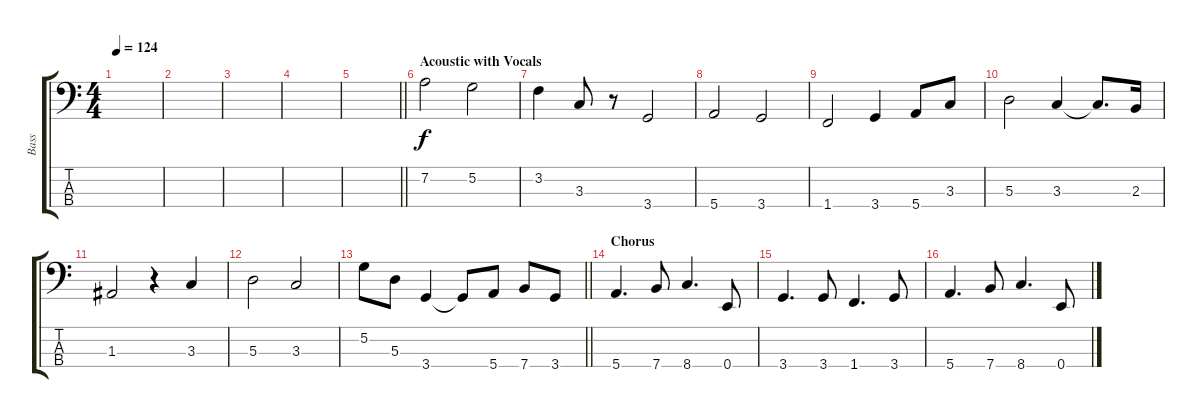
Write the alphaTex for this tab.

\track ("Bass" "Bass") {instrument electricbassfinger}
\staff {score tabs}
\tuning (G2 D2 A1 E1) {hide}
\ts (4 4)
\tempo 124
\clef f4
\ks c
|
|
|
|
\barLineRight lightlight
|
\section ("" "Acoustic with Vocals")
7.2.2 5.2.2 |
3.2.4 3.3.8 r.8 3.4.2 |
5.4.2 3.4.2 |
1.4.2 3.4.4 5.4.8 3.3.8 |
5.3.2 3.3.4 3.3{t}.8{d} 2.3.16 |
1.3.2 r.4 3.3.4 |
5.3.2 3.3.2 |
\barLineRight lightlight
5.2.8 5.3.8 3.4.4 3.4{t}.8 5.4.8 7.4.8 3.4.8 |
\section ("" "Chorus")
5.4.4{d} 7.4.8 8.4.4{d} 0.4.8 |
3.4.4{d} 3.4.8 1.4.4{d} 3.4.8 |
5.4.4{d} 7.4.8 8.4.4{d} 0.4.8
